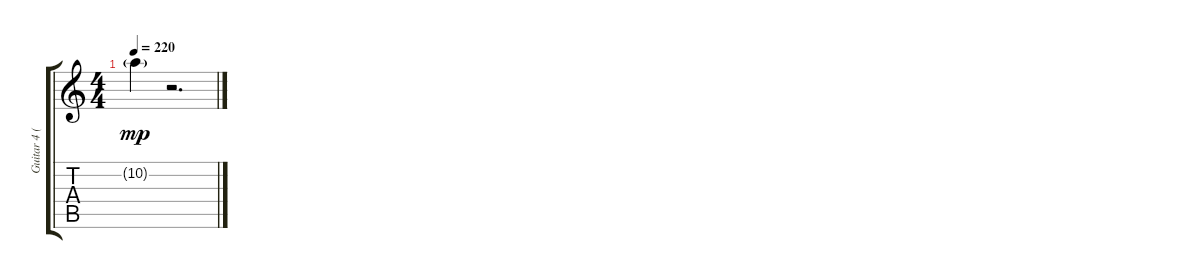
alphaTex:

\track ("Guitar 4 (solo)" "Guitar 4 (") {instrument distortionguitar}
\staff {score tabs}
\tuning (E4 B3 G3 D3 A2 E2) {hide}
\ts (4 4)
\tempo 220
\clef g2
\ks c
10.2{g}.4{dy mp} r.2{d}
